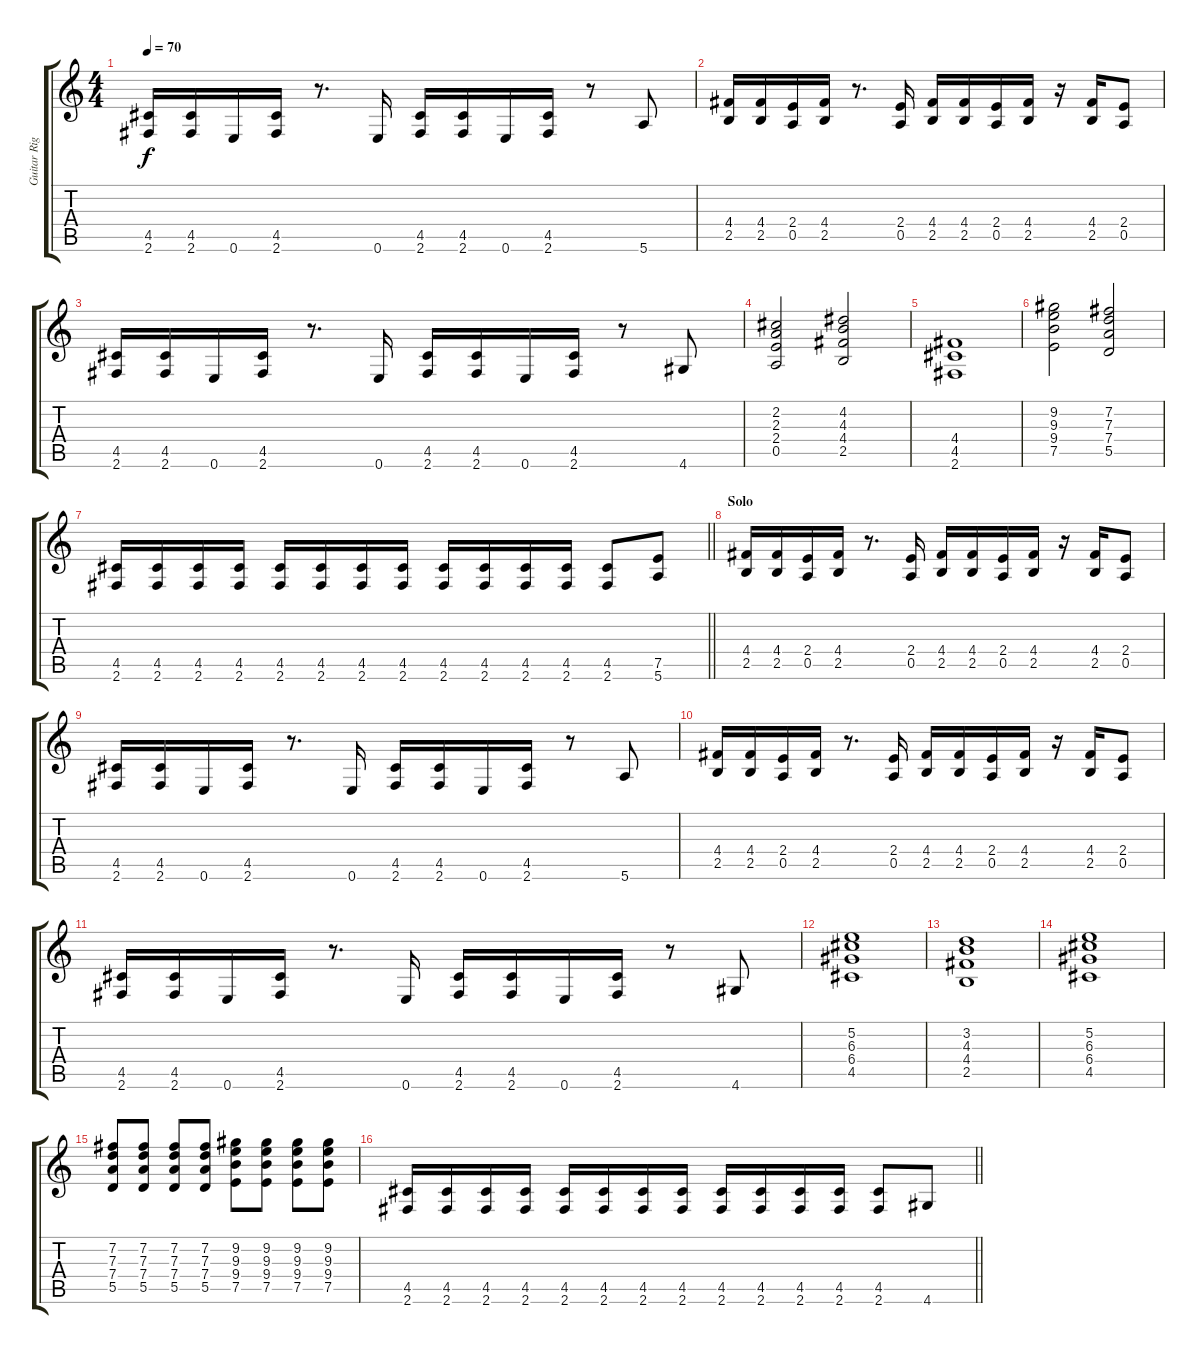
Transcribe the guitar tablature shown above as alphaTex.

\track ("Guitar Right" "Guitar Rig") {instrument overdrivenguitar}
\staff {score tabs}
\tuning (E4 B3 G3 D3 A2 E2) {hide}
\ts (4 4)
\tempo 70
\clef g2
\ks c
(4.5 2.6).16{dy f} (4.5 2.6).16 0.6.16 (4.5 2.6).16 r.8{d} 0.6.16 (4.5 2.6).16 (4.5 2.6).16 0.6.16 (4.5 2.6).16 r.8 5.6.8 |
(4.4 2.5).16 (4.4 2.5).16 (2.4 0.5).16 (4.4 2.5).16 r.8{d} (2.4 0.5).16 (4.4 2.5).16 (4.4 2.5).16 (2.4 0.5).16 (4.4 2.5).16 r.16 (4.4 2.5).16 (2.4 0.5).8 |
(4.5 2.6).16 (4.5 2.6).16 0.6.16 (4.5 2.6).16 r.8{d} 0.6.16 (4.5 2.6).16 (4.5 2.6).16 0.6.16 (4.5 2.6).16 r.8 4.6.8 |
(2.2 2.3 2.4 0.5).2 (4.2 4.3 4.4 2.5).2 |
(4.4 4.5 2.6).1 |
(9.2 9.3 9.4 7.5).2 (7.2 7.3 7.4 5.5).2 |
\barLineRight lightlight
(4.5 2.6).16 (4.5 2.6).16 (4.5 2.6).16 (4.5 2.6).16 (4.5 2.6).16 (4.5 2.6).16 (4.5 2.6).16 (4.5 2.6).16 (4.5 2.6).16 (4.5 2.6).16 (4.5 2.6).16 (4.5 2.6).16 (4.5 2.6).8 (7.5 5.6).8 |
\section ("" "Solo")
(4.4 2.5).16 (4.4 2.5).16 (2.4 0.5).16 (4.4 2.5).16 r.8{d} (2.4 0.5).16 (4.4 2.5).16 (4.4 2.5).16 (2.4 0.5).16 (4.4 2.5).16 r.16 (4.4 2.5).16 (2.4 0.5).8 |
(4.5 2.6).16 (4.5 2.6).16 0.6.16 (4.5 2.6).16 r.8{d} 0.6.16 (4.5 2.6).16 (4.5 2.6).16 0.6.16 (4.5 2.6).16 r.8 5.6.8 |
(4.4 2.5).16 (4.4 2.5).16 (2.4 0.5).16 (4.4 2.5).16 r.8{d} (2.4 0.5).16 (4.4 2.5).16 (4.4 2.5).16 (2.4 0.5).16 (4.4 2.5).16 r.16 (4.4 2.5).16 (2.4 0.5).8 |
(4.5 2.6).16 (4.5 2.6).16 0.6.16 (4.5 2.6).16 r.8{d} 0.6.16 (4.5 2.6).16 (4.5 2.6).16 0.6.16 (4.5 2.6).16 r.8 4.6.8 |
(5.2 6.3 6.4 4.5).1 |
(3.2 4.3 4.4 2.5).1 |
(5.2 6.3 6.4 4.5).1 |
(7.2 7.3 7.4 5.5).8 (7.2 7.3 7.4 5.5).8 (7.2 7.3 7.4 5.5).8 (7.2 7.3 7.4 5.5).8 (9.2 9.3 9.4 7.5).8 (9.2 9.3 9.4 7.5).8 (9.2 9.3 9.4 7.5).8 (9.2 9.3 9.4 7.5).8 |
\barLineRight lightlight
(4.5 2.6).16 (4.5 2.6).16 (4.5 2.6).16 (4.5 2.6).16 (4.5 2.6).16 (4.5 2.6).16 (4.5 2.6).16 (4.5 2.6).16 (4.5 2.6).16 (4.5 2.6).16 (4.5 2.6).16 (4.5 2.6).16 (4.5 2.6).8 4.6.8
